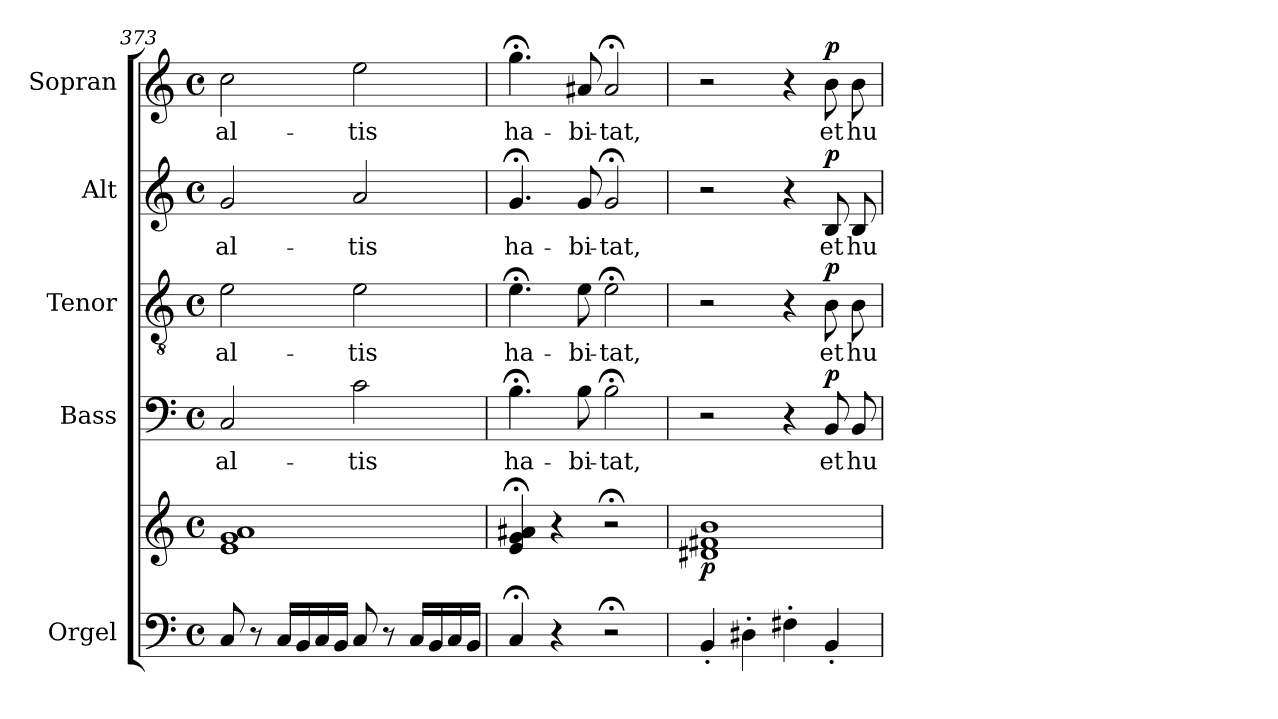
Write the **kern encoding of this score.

**kern	**kern	**dynam	**kern	**text	**dynam	**kern	**text	**dynam	**kern	**text	**dynam	**kern	**text	**dynam
*part5	*part5	*part5	*part4	*part4	*part4	*part3	*part3	*part3	*part2	*part2	*part2	*part1	*part1	*part1
*staff6	*staff5	*staff5/6	*staff4	*staff4	*staff4	*staff3	*staff3	*staff3	*staff2	*staff2	*staff2	*staff1	*staff1	*staff1
*I"Orgel	*	*	*I"Bass	*	*	*I"Tenor	*	*	*I"Alt	*	*	*I"Sopran	*	*
*I'Org.	*	*	*I'B.	*	*	*I'T.	*	*	*I'A.	*	*	*I'S.	*	*
*clefF4	*clefG2	*	*clefF4	*	*	*clefGv2	*	*	*clefG2	*	*	*clefG2	*	*
*k[]	*k[]	*	*k[]	*	*	*k[]	*	*	*k[]	*	*	*k[]	*	*
*C:	*C:	*	*C:	*	*	*C:	*	*	*C:	*	*	*C:	*	*
*M4/4	*M4/4	*	*M4/4	*	*	*M4/4	*	*	*M4/4	*	*	*M4/4	*	*
*met(c)	*met(c)	*	*met(c)	*	*	*met(c)	*	*	*met(c)	*	*	*met(c)	*	*
=373	=373	=373	=373	=373	=373	=373	=373	=373	=373	=373	=373	=373	=373	=373
!	!	!	!	!LO:LY:b	!	!	!LO:LY:b	!	!	!LO:LY:b	!	!	!LO:LY:b	!
8C/	1e 1g 1a	.	2C/	al-	.	2e\	al-	.	2g/	al-	.	2cc\	al-	.
8r	.	.	.	.	.	.	.	.	.	.	.	.	.	.
16C/LL	.	.	.	.	.	.	.	.	.	.	.	.	.	.
16BB/	.	.	.	.	.	.	.	.	.	.	.	.	.	.
16C/	.	.	.	.	.	.	.	.	.	.	.	.	.	.
16BB/JJ	.	.	.	.	.	.	.	.	.	.	.	.	.	.
!	!	!	!	!LO:LY:b	!	!	!LO:LY:b	!	!	!LO:LY:b	!	!	!LO:LY:b	!
8C/	.	.	2c\	-tis	.	2e\	-tis	.	2a/	-tis	.	2ee\	-tis	.
8r	.	.	.	.	.	.	.	.	.	.	.	.	.	.
16C/LL	.	.	.	.	.	.	.	.	.	.	.	.	.	.
16BB/	.	.	.	.	.	.	.	.	.	.	.	.	.	.
16C/	.	.	.	.	.	.	.	.	.	.	.	.	.	.
16BB/JJ	.	.	.	.	.	.	.	.	.	.	.	.	.	.
=374	=374	=374	=374	=374	=374	=374	=374	=374	=374	=374	=374	=374	=374	=374
!	!	!	!	!LO:LY:b	!	!	!LO:LY:b	!	!	!LO:LY:b	!	!	!LO:LY:b	!
4C;</	4e/;< 4g/;< 4a#X/;<	.	4.B;<\	ha-	.	4.e;<\	ha-	.	4.g;</	ha-	.	4.gg;<\	ha-	.
4r	4r	.	.	.	.	.	.	.	.	.	.	.	.	.
!	!	!	!	!LO:LY:b	!	!	!LO:LY:b	!	!	!LO:LY:b	!	!	!LO:LY:b	!
.	.	.	8B\	-bi-	.	8e\	-bi-	.	8g/	-bi-	.	8a#X/	-bi-	.
!	!	!	!	!LO:LY:b	!	!	!LO:LY:b	!	!	!LO:LY:b	!	!	!LO:LY:b	!
2r;<	2r;<	.	2B;<\	-tat,	.	2e;<\	-tat,	.	2g;</	-tat,	.	2a#;</	-tat,	.
=375	=375	=375	=375	=375	=375	=375	=375	=375	=375	=375	=375	=375	=375	=375
!	!	!LO:DY:b	!	!	!	!	!	!	!	!	!	!	!	!
4BB'</	1d#X 1f#X 1b	p	2r	.	.	2r	.	.	2r	.	.	2r	.	.
4D#X'>\	.	.	.	.	.	.	.	.	.	.	.	.	.	.
4F#X'>\	.	.	4r	.	.	4r	.	.	4r	.	.	4r	.	.
!	!	!	!	!LO:LY:b	!LO:DY:a	!	!LO:LY:b	!LO:DY:a	!	!LO:LY:b	!LO:DY:a	!	!LO:LY:b	!LO:DY:a
4BB'</	.	.	8BB/	et	p	8B\	et	p	8B/	et	p	8b\	et	p
!	!	!	!	!LO:LY:b	!	!	!LO:LY:b	!	!	!LO:LY:b	!	!	!LO:LY:b	!
.	.	.	8BB/	hu-	.	8B\	hu-	.	8B/	hu-	.	8b\	hu-	.
=	=	=	=	=	=	=	=	=	=	=	=	=	=	=
*-	*-	*-	*-	*-	*-	*-	*-	*-	*-	*-	*-	*-	*-	*-
